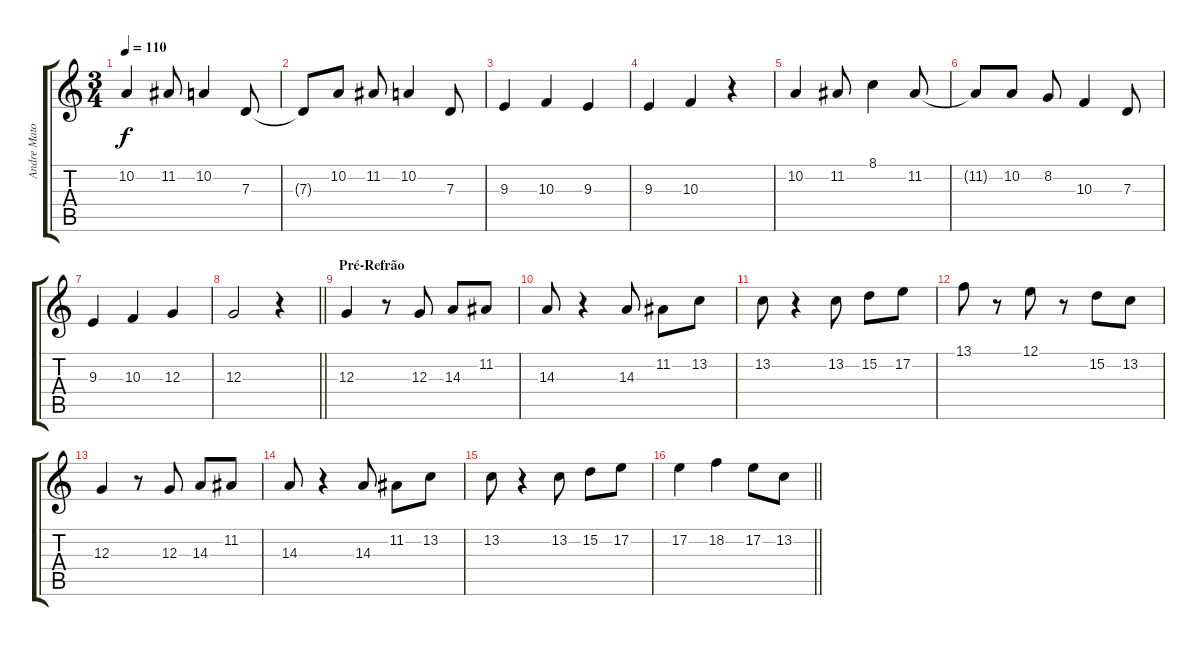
\track ("Andre Matos" "Andre Mato") {instrument lead6voice}
\staff {score tabs}
\tuning (E4 B3 G3 D3 A2 E2) {hide}
\ts (3 4)
\tempo 110
\clef g2
\ks c
10.2.4{dy f} 11.2.8 10.2.4 7.3.8 |
7.3{t}.8 10.2.8 11.2.8 10.2.4 7.3.8 |
9.3.4 10.3.4 9.3.4 |
9.3.4 10.3.4 r.4 |
10.2.4 11.2.8 8.1.4 11.2.8 |
11.2{t}.8 10.2.8 8.2.8 10.3.4 7.3.8 |
9.3.4 10.3.4 12.3.4 |
\barLineRight lightlight
12.3.2 r.4 |
\section ("" "Pré-Refrão")
12.3.4 r.8 12.3.8 14.3.8 11.2.8 |
14.3.8 r.4 14.3.8 11.2.8 13.2.8 |
13.2.8 r.4 13.2.8 15.2.8 17.2.8 |
13.1.8 r.8 12.1.8 r.8 15.2.8 13.2.8 |
12.3.4 r.8 12.3.8 14.3.8 11.2.8 |
14.3.8 r.4 14.3.8 11.2.8 13.2.8 |
13.2.8 r.4 13.2.8 15.2.8 17.2.8 |
\barLineRight lightlight
17.2.4 18.2.4 17.2.8 13.2.8
